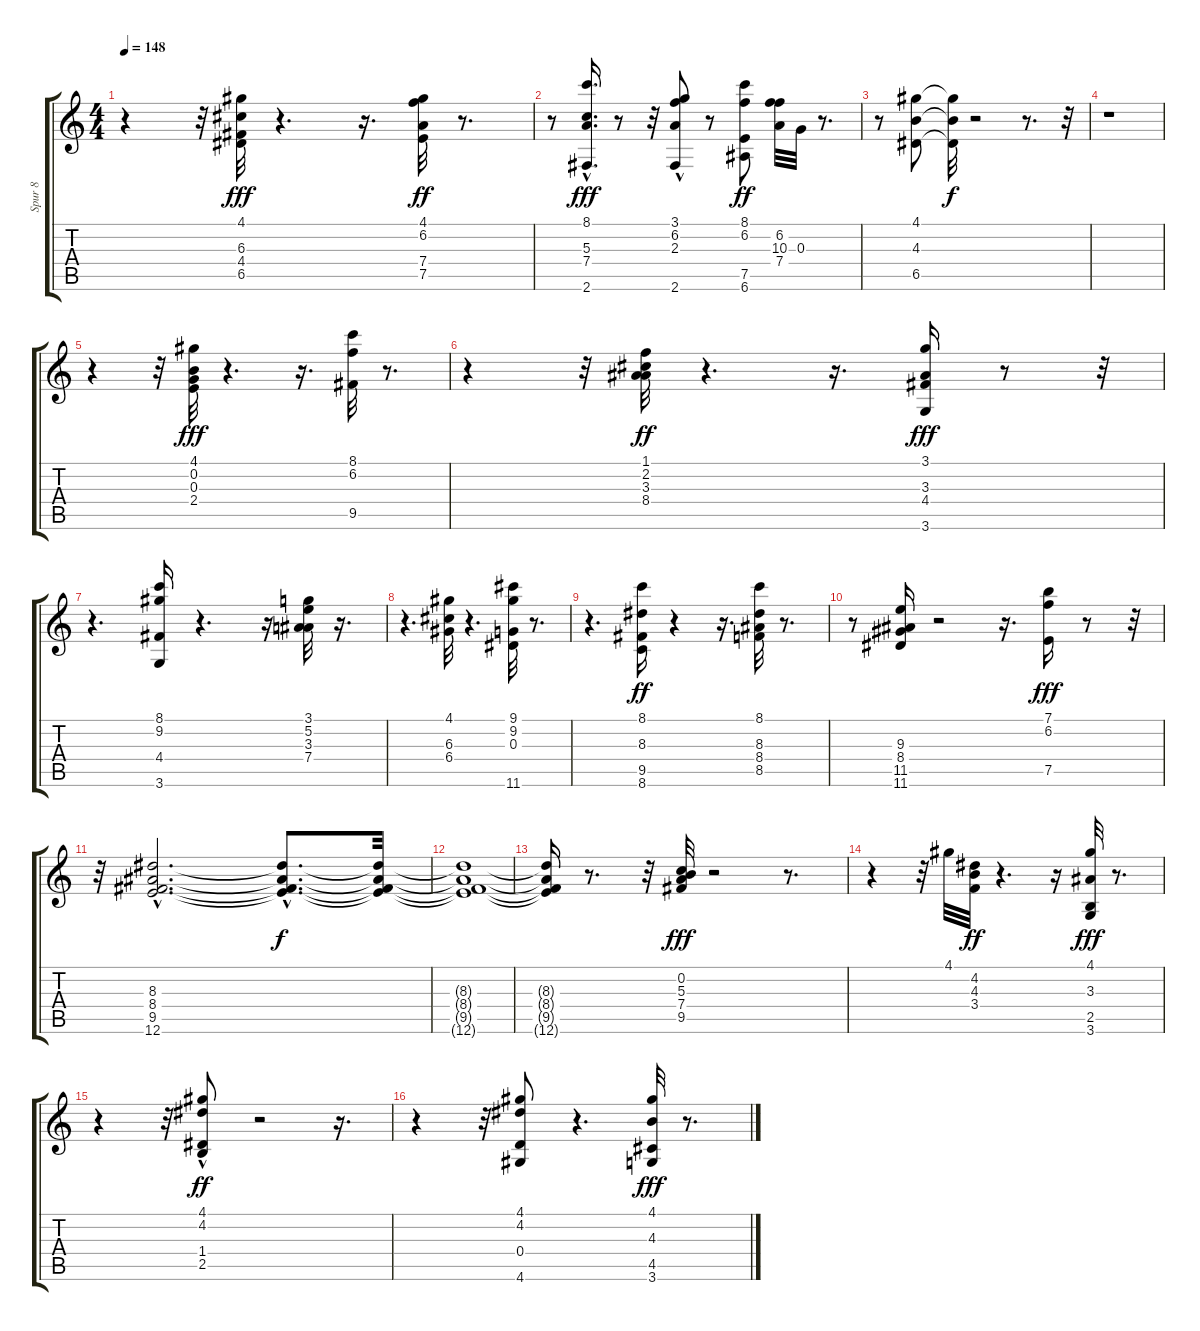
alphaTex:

\track ("Spur 8" "Spur 8") {instrument electricguitarmuted}
\staff {score tabs}
\tuning (E4 B3 G3 D3 A2 E2) {hide}
\ts (4 4)
\tempo 148
\clef g2
\ks c
r.4{dy ff} r.32 (4.1 6.3 4.4 6.5).32{dy fff} r.4{d} r.16{d} (4.1 6.2 7.4 7.5).32{dy ff} r.8{d} |
r.8 (8.1{hac} 5.3{hac} 7.4 2.6).16{d dy fff} r.8 r.32 (3.1{hac} 6.2 2.3{hac} 2.6{hac}).8 r.8 (8.1 6.2 7.5 6.6).8{dy ff} (6.2 10.3 7.4).32 0.3.32 r.8{d} |
r.8 (4.1 4.3 6.5).8 (4.1{t} 4.3{t} 6.5{t}).32{dy f} r.2 r.8{d} r.32 |
r.1 |
r.4 r.32 (4.1 0.2 0.3 2.4).32{dy fff} r.4{d} r.16{d} (8.1 6.2 9.5).32 r.8{d} |
r.4 r.32 (1.1 2.2 3.3 8.4).32{dy ff} r.4{d} r.16{d} (3.1 3.3 4.4 3.6).16{dy fff} r.8 r.32 |
r.4{d} (8.1 9.2 4.4 3.6).16 r.4{d} r.16 (3.1 5.2 3.3 7.4).32 r.16{d} |
r.4{d} (4.1 6.3 6.4).32 r.4{d} (9.1 9.2 0.3 11.6).32 r.8{d} |
r.4{d} (8.1 8.3 9.5 8.6).16{dy ff} r.4 r.16{d} (8.1 8.3 8.4 8.5).32 r.8{d} |
r.8 (9.3 8.4 11.5 11.6).16 r.2 r.16{d} (7.1 6.2 7.5).16{dy fff} r.8 r.32 |
r.32 (8.3{hac} 8.4{hac} 9.5{hac} 12.6{hac}).2{d} (8.3{hac t} 8.4{hac t} 9.5{hac t} 12.6{hac t}).8{d dy f} (8.3{t} 8.4{t} 9.5{t} 12.6{t}).32 |
(8.3{t} 8.4{t} 9.5{t} 12.6{t}).1 |
(8.3{t} 8.4{t} 9.5{t} 12.6{t}).16 r.8{d} r.32 (0.2 5.3 7.4 9.5).32{dy fff} r.2 r.8{d} |
r.4 r.32 4.1.32 (4.2 4.3 3.4).32{dy ff} r.4{d} r.16 (4.1 3.3 2.5 3.6).32{dy fff} r.8{d} |
r.4 r.32 (4.1 4.2 1.4 2.5{hac}).8{dy ff} r.2 r.16{d} |
r.4 r.32 (4.1 4.2 0.4 4.6).8 r.4{d} (4.1 4.3 4.5 3.6).32{dy fff} r.8{d}
